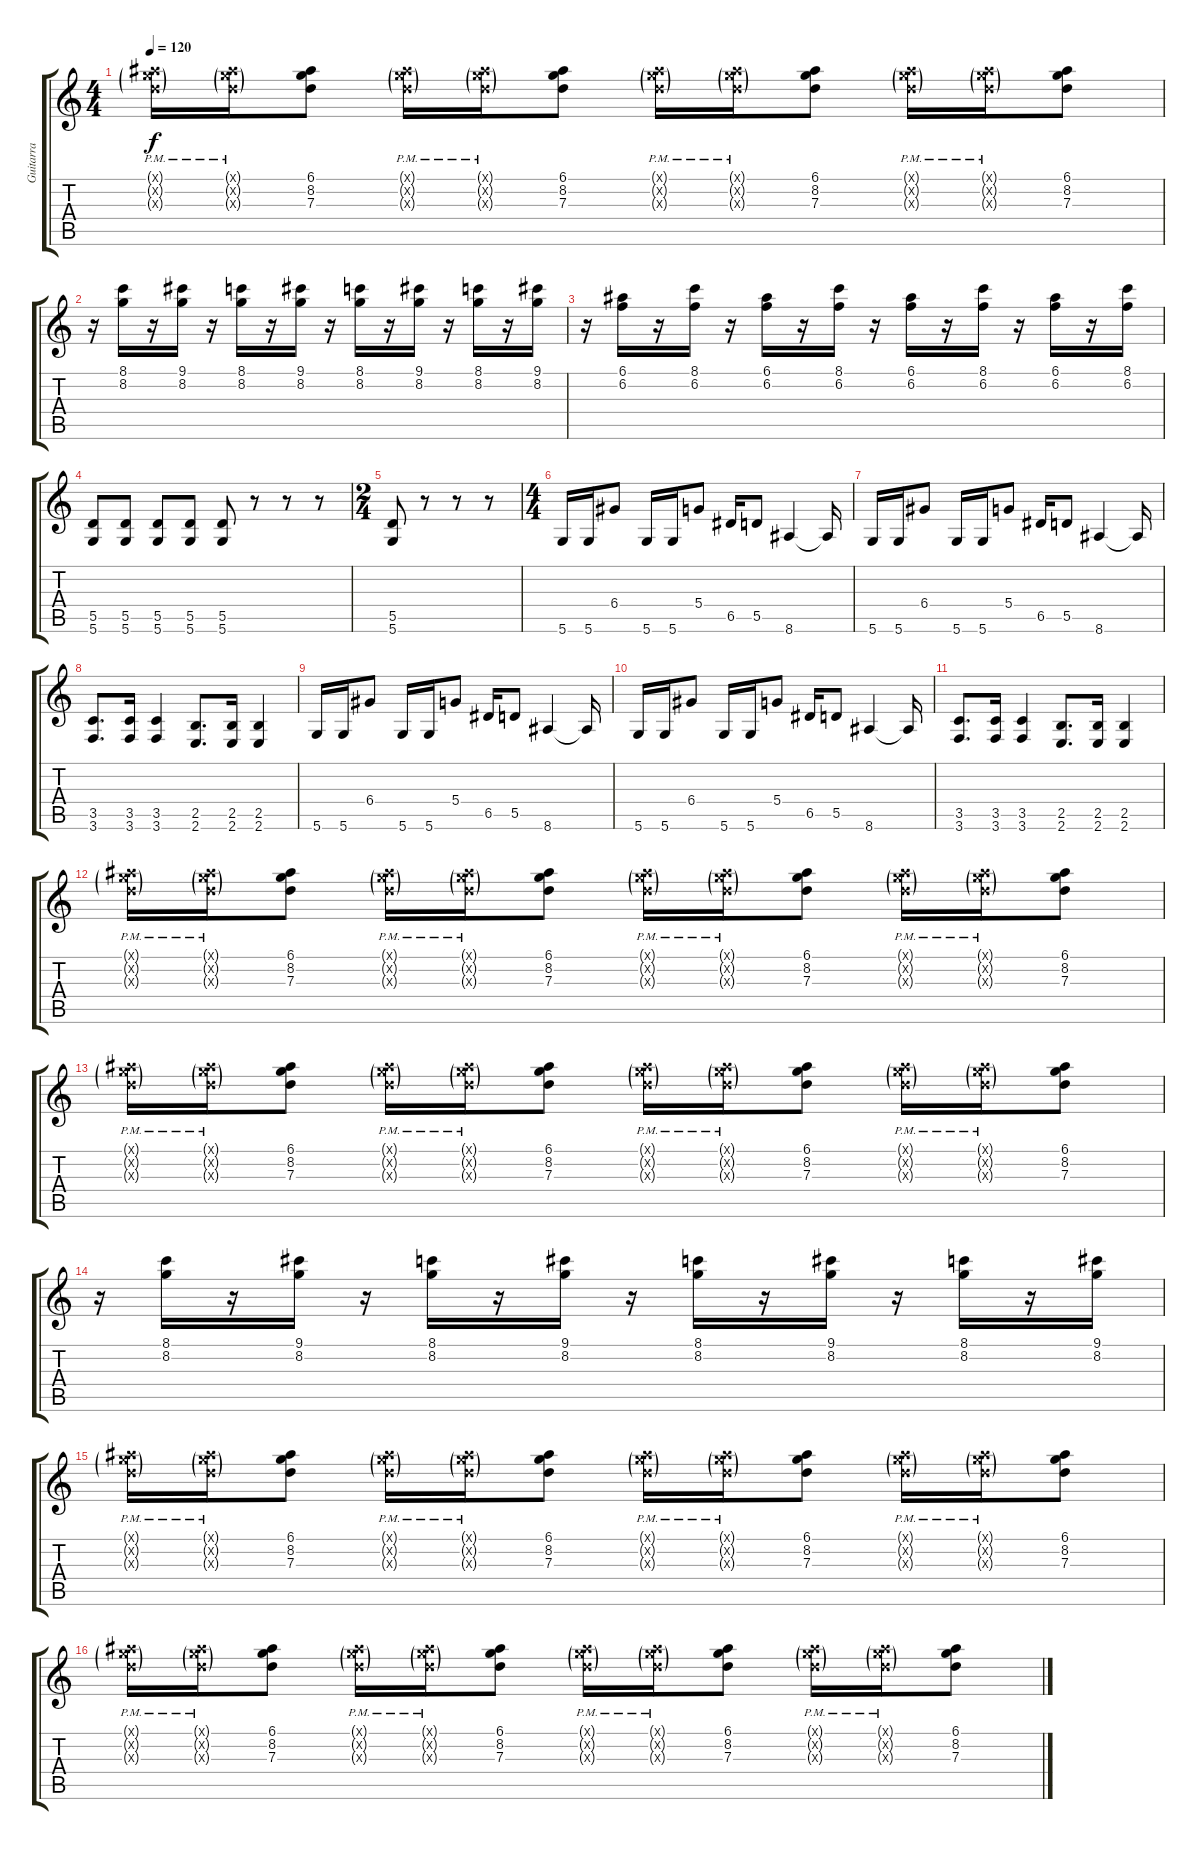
\track ("Guitarra" "Guitarra") {instrument distortionguitar}
\staff {score tabs}
\tuning (E4 B3 G3 D3 A2 D2) {hide}
\ts (4 4)
\tempo 120
\clef g2
\ks c
(6.1{g pm x} 8.2{g pm x} 7.3{g pm x}).16{dy f} (6.1{g pm x} 8.2{g pm x} 7.3{g pm x}).16 (6.1 8.2 7.3).8 (6.1{g pm x} 8.2{g pm x} 7.3{g pm x}).16 (6.1{g pm x} 8.2{g pm x} 7.3{g pm x}).16 (6.1 8.2 7.3).8 (6.1{g pm x} 8.2{g pm x} 7.3{g pm x}).16 (6.1{g pm x} 8.2{g pm x} 7.3{g pm x}).16 (6.1 8.2 7.3).8 (6.1{g pm x} 8.2{g pm x} 7.3{g pm x}).16 (6.1{g pm x} 8.2{g pm x} 7.3{g pm x}).16 (6.1 8.2 7.3).8 |
r.16 (8.1 8.2).16 r.16 (9.1 8.2).16 r.16 (8.1 8.2).16 r.16 (9.1 8.2).16 r.16 (8.1 8.2).16 r.16 (9.1 8.2).16 r.16 (8.1 8.2).16 r.16 (9.1 8.2).16 |
r.16 (6.1 6.2).16 r.16 (8.1 6.2).16 r.16 (6.1 6.2).16 r.16 (8.1 6.2).16 r.16 (6.1 6.2).16 r.16 (8.1 6.2).16 r.16 (6.1 6.2).16 r.16 (8.1 6.2).16 |
(5.5 5.6).8 (5.5 5.6).8 (5.5 5.6).8 (5.5 5.6).8 (5.5 5.6).8 r.8 r.8 r.8 |
\ts (2 4)
(5.5 5.6).8 r.8 r.8 r.8 |
\ts (4 4)
5.6.16 5.6.16 6.4.8 5.6.16 5.6.16 5.4.8 6.5.16 5.5.8 8.6.4 8.6{t}.16 |
5.6.16 5.6.16 6.4.8 5.6.16 5.6.16 5.4.8 6.5.16 5.5.8 8.6.4 8.6{t}.16 |
(3.5 3.6).8{d} (3.5 3.6).16 (3.5 3.6).4 (2.5 2.6).8{d} (2.5 2.6).16 (2.5 2.6).4 |
5.6.16 5.6.16 6.4.8 5.6.16 5.6.16 5.4.8 6.5.16 5.5.8 8.6.4 8.6{t}.16 |
5.6.16 5.6.16 6.4.8 5.6.16 5.6.16 5.4.8 6.5.16 5.5.8 8.6.4 8.6{t}.16 |
(3.5 3.6).8{d} (3.5 3.6).16 (3.5 3.6).4 (2.5 2.6).8{d} (2.5 2.6).16 (2.5 2.6).4 |
(6.1{g pm x} 8.2{g pm x} 7.3{g pm x}).16 (6.1{g pm x} 8.2{g pm x} 7.3{g pm x}).16 (6.1 8.2 7.3).8 (6.1{g pm x} 8.2{g pm x} 7.3{g pm x}).16 (6.1{g pm x} 8.2{g pm x} 7.3{g pm x}).16 (6.1 8.2 7.3).8 (6.1{g pm x} 8.2{g pm x} 7.3{g pm x}).16 (6.1{g pm x} 8.2{g pm x} 7.3{g pm x}).16 (6.1 8.2 7.3).8 (6.1{g pm x} 8.2{g pm x} 7.3{g pm x}).16 (6.1{g pm x} 8.2{g pm x} 7.3{g pm x}).16 (6.1 8.2 7.3).8 |
(6.1{g pm x} 8.2{g pm x} 7.3{g pm x}).16 (6.1{g pm x} 8.2{g pm x} 7.3{g pm x}).16 (6.1 8.2 7.3).8 (6.1{g pm x} 8.2{g pm x} 7.3{g pm x}).16 (6.1{g pm x} 8.2{g pm x} 7.3{g pm x}).16 (6.1 8.2 7.3).8 (6.1{g pm x} 8.2{g pm x} 7.3{g pm x}).16 (6.1{g pm x} 8.2{g pm x} 7.3{g pm x}).16 (6.1 8.2 7.3).8 (6.1{g pm x} 8.2{g pm x} 7.3{g pm x}).16 (6.1{g pm x} 8.2{g pm x} 7.3{g pm x}).16 (6.1 8.2 7.3).8 |
r.16 (8.1 8.2).16 r.16 (9.1 8.2).16 r.16 (8.1 8.2).16 r.16 (9.1 8.2).16 r.16 (8.1 8.2).16 r.16 (9.1 8.2).16 r.16 (8.1 8.2).16 r.16 (9.1 8.2).16 |
(6.1{g pm x} 8.2{g pm x} 7.3{g pm x}).16 (6.1{g pm x} 8.2{g pm x} 7.3{g pm x}).16 (6.1 8.2 7.3).8 (6.1{g pm x} 8.2{g pm x} 7.3{g pm x}).16 (6.1{g pm x} 8.2{g pm x} 7.3{g pm x}).16 (6.1 8.2 7.3).8 (6.1{g pm x} 8.2{g pm x} 7.3{g pm x}).16 (6.1{g pm x} 8.2{g pm x} 7.3{g pm x}).16 (6.1 8.2 7.3).8 (6.1{g pm x} 8.2{g pm x} 7.3{g pm x}).16 (6.1{g pm x} 8.2{g pm x} 7.3{g pm x}).16 (6.1 8.2 7.3).8 |
(6.1{g pm x} 8.2{g pm x} 7.3{g pm x}).16 (6.1{g pm x} 8.2{g pm x} 7.3{g pm x}).16 (6.1 8.2 7.3).8 (6.1{g pm x} 8.2{g pm x} 7.3{g pm x}).16 (6.1{g pm x} 8.2{g pm x} 7.3{g pm x}).16 (6.1 8.2 7.3).8 (6.1{g pm x} 8.2{g pm x} 7.3{g pm x}).16 (6.1{g pm x} 8.2{g pm x} 7.3{g pm x}).16 (6.1 8.2 7.3).8 (6.1{g pm x} 8.2{g pm x} 7.3{g pm x}).16 (6.1{g pm x} 8.2{g pm x} 7.3{g pm x}).16 (6.1 8.2 7.3).8
